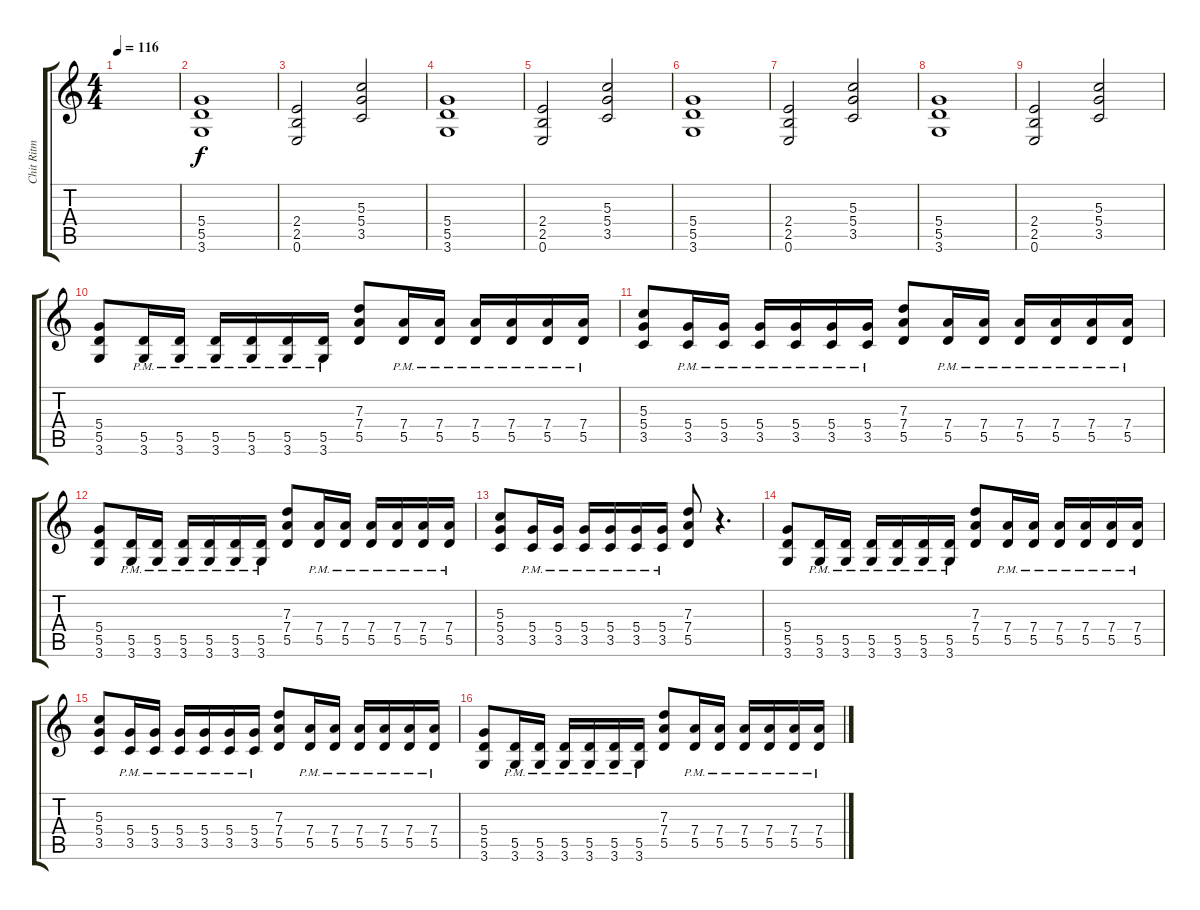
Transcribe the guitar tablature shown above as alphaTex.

\track ("Chit Ritm" "Chit Ritm") {instrument distortionguitar}
\staff {score tabs}
\tuning (E4 B3 G3 D3 A2 E2) {hide}
\ts (4 4)
\tempo 116
\clef g2
\ks c
|
(5.4 5.5 3.6).1 |
(2.4 2.5 0.6).2 (5.3 5.4 3.5).2 |
(5.4 5.5 3.6).1 |
(2.4 2.5 0.6).2 (5.3 5.4 3.5).2 |
(5.4 5.5 3.6).1 |
(2.4 2.5 0.6).2 (5.3 5.4 3.5).2 |
(5.4 5.5 3.6).1 |
(2.4 2.5 0.6).2 (5.3 5.4 3.5).2 |
(5.4 5.5 3.6).8 (5.5{pm} 3.6{pm}).16 (5.5{pm} 3.6{pm}).16 (5.5{pm} 3.6{pm}).16 (5.5{pm} 3.6{pm}).16 (5.5{pm} 3.6{pm}).16 (5.5{pm} 3.6{pm}).16 (7.3 7.4 5.5).8 (7.4{pm} 5.5{pm}).16 (7.4{pm} 5.5{pm}).16 (7.4{pm} 5.5{pm}).16 (7.4{pm} 5.5{pm}).16 (7.4{pm} 5.5{pm}).16 (7.4{pm} 5.5{pm}).16 |
(5.3 5.4 3.5).8 (5.4{pm} 3.5{pm}).16 (5.4{pm} 3.5{pm}).16 (5.4{pm} 3.5{pm}).16 (5.4{pm} 3.5{pm}).16 (5.4{pm} 3.5{pm}).16 (5.4{pm} 3.5{pm}).16 (7.3 7.4 5.5).8 (7.4{pm} 5.5{pm}).16 (7.4{pm} 5.5{pm}).16 (7.4{pm} 5.5{pm}).16 (7.4{pm} 5.5{pm}).16 (7.4{pm} 5.5{pm}).16 (7.4{pm} 5.5{pm}).16 |
(5.4 5.5 3.6).8 (5.5{pm} 3.6{pm}).16 (5.5{pm} 3.6{pm}).16 (5.5{pm} 3.6{pm}).16 (5.5{pm} 3.6{pm}).16 (5.5{pm} 3.6{pm}).16 (5.5{pm} 3.6{pm}).16 (7.3 7.4 5.5).8 (7.4{pm} 5.5{pm}).16 (7.4{pm} 5.5{pm}).16 (7.4{pm} 5.5{pm}).16 (7.4{pm} 5.5{pm}).16 (7.4{pm} 5.5{pm}).16 (7.4{pm} 5.5{pm}).16 |
(5.3 5.4 3.5).8 (5.4{pm} 3.5{pm}).16 (5.4{pm} 3.5{pm}).16 (5.4{pm} 3.5{pm}).16 (5.4{pm} 3.5{pm}).16 (5.4{pm} 3.5{pm}).16 (5.4{pm} 3.5{pm}).16 (7.3 7.4 5.5).8 r.4{d} |
(5.4 5.5 3.6).8 (5.5{pm} 3.6{pm}).16 (5.5{pm} 3.6{pm}).16 (5.5{pm} 3.6{pm}).16 (5.5{pm} 3.6{pm}).16 (5.5{pm} 3.6{pm}).16 (5.5{pm} 3.6{pm}).16 (7.3 7.4 5.5).8 (7.4{pm} 5.5{pm}).16 (7.4{pm} 5.5{pm}).16 (7.4{pm} 5.5{pm}).16 (7.4{pm} 5.5{pm}).16 (7.4{pm} 5.5{pm}).16 (7.4{pm} 5.5{pm}).16 |
(5.3 5.4 3.5).8 (5.4{pm} 3.5{pm}).16 (5.4{pm} 3.5{pm}).16 (5.4{pm} 3.5{pm}).16 (5.4{pm} 3.5{pm}).16 (5.4{pm} 3.5{pm}).16 (5.4{pm} 3.5{pm}).16 (7.3 7.4 5.5).8 (7.4{pm} 5.5{pm}).16 (7.4{pm} 5.5{pm}).16 (7.4{pm} 5.5{pm}).16 (7.4{pm} 5.5{pm}).16 (7.4{pm} 5.5{pm}).16 (7.4{pm} 5.5{pm}).16 |
(5.4 5.5 3.6).8 (5.5{pm} 3.6{pm}).16 (5.5{pm} 3.6{pm}).16 (5.5{pm} 3.6{pm}).16 (5.5{pm} 3.6{pm}).16 (5.5{pm} 3.6{pm}).16 (5.5{pm} 3.6{pm}).16 (7.3 7.4 5.5).8 (7.4{pm} 5.5{pm}).16 (7.4{pm} 5.5{pm}).16 (7.4{pm} 5.5{pm}).16 (7.4{pm} 5.5{pm}).16 (7.4{pm} 5.5{pm}).16 (7.4{pm} 5.5{pm}).16
